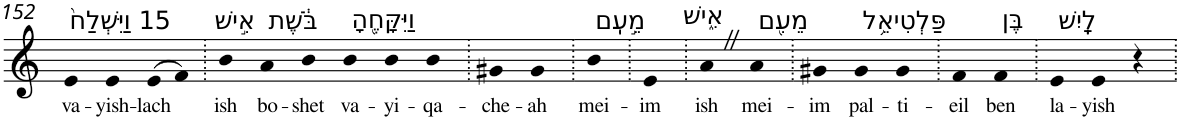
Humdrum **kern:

**kern	**text
*part1	*part1
*staff1	*staff1
*I"Piano	*
*I'Pno	*
!!LO:PB:g=z
*clefG2	*
*k[]	*
=152	=152
!LO:TX:a:t=15 וַיִּשְׁלַח֙	!
!	!LO:LY:b
4e	va-
!	!LO:LY:b
4e	-yish-
!	!LO:LY:b
(>8e	-lach
8f)	.
=153.	=153.
!LO:TX:a:t=אִ֣ישׁ	!
!	!LO:LY:b
4b	ish
!LO:TX:a:t=בֹּ֔שֶׁת	!
!	!LO:LY:b
4a	bo-
!	!LO:LY:b
4b	-shet
!LO:TX:a:t=וַיִּקָּחֶ֖הָ	!
!	!LO:LY:b
4b	va-
!	!LO:LY:b
4b	-yi-
!	!LO:LY:b
4b	-qa-
=154.	=154.
!	!LO:LY:b
4g#X	-che-
!	!LO:LY:b
4g#	-ah
=155.	=155.
!LO:TX:a:t=מֵ֣עִֽם	!
!	!LO:LY:b
4b	mei-
=156.	=156.
!	!LO:LY:b
4e	-im
=157.	=157.
!LO:TX:a:t=אִ֑ישׁ	!
!	!LO:LY:b
4aZ	ish
!LO:TX:a:t=מֵעִ֖ם	!
!	!LO:LY:b
4a	mei-
=158.	=158.
!	!LO:LY:b
4g#X	-im
!LO:TX:a:t=פַּלְטִיאֵ֥ל	!
!	!LO:LY:b
4g#	pal-
!	!LO:LY:b
4g#	-ti-
=159.	=159.
!	!LO:LY:b
4f	-eil
!LO:TX:a:t=בֶּן	!
!	!LO:LY:b
4f	ben
=160.	=160.
!LO:TX:a:t=לָֽיִשׁ	!
!	!LO:LY:b
4e	la-
!	!LO:LY:b
4e	-yish
4r	.
=.	=.
*-	*-
